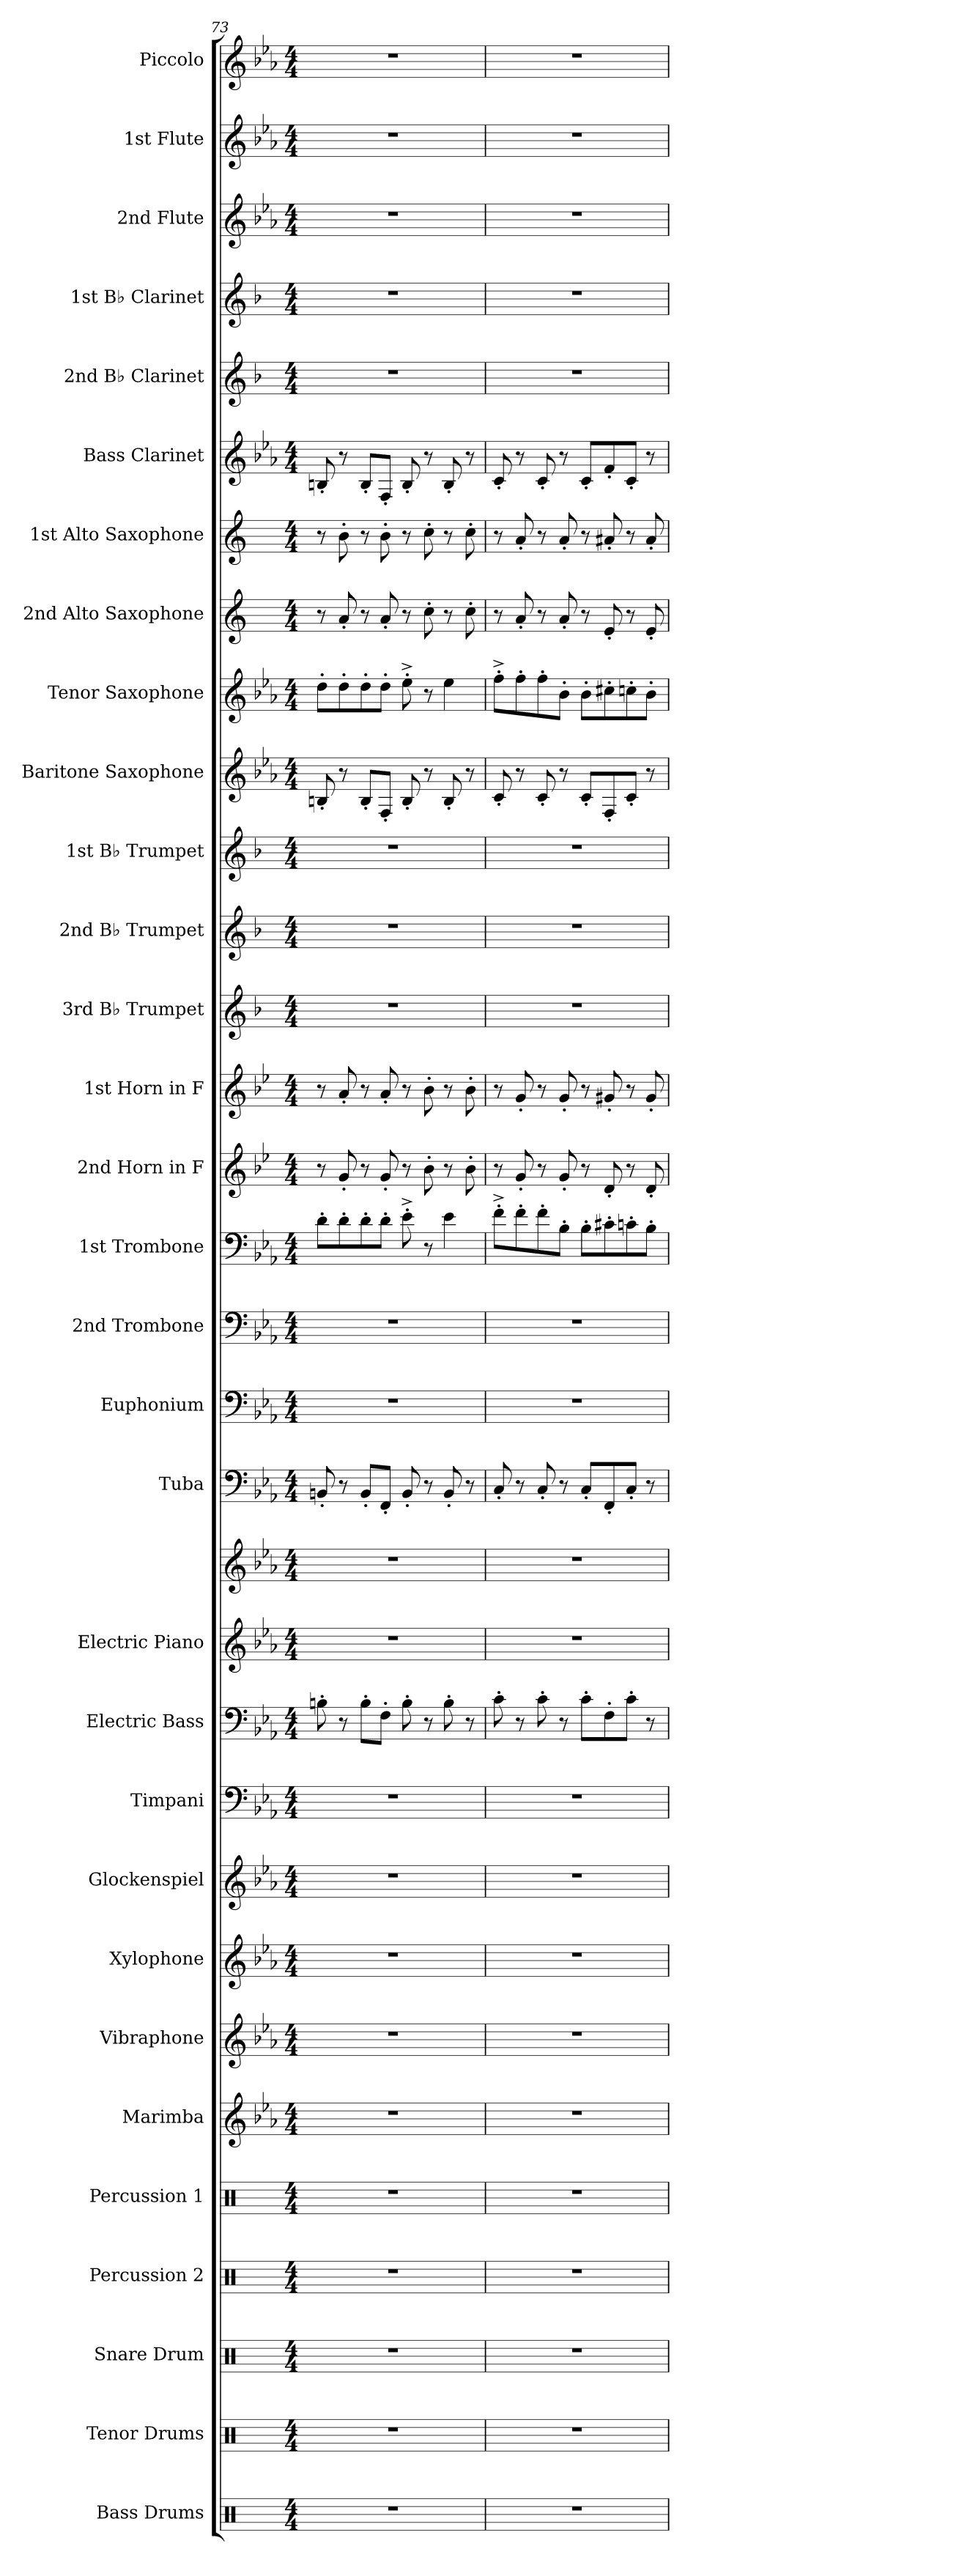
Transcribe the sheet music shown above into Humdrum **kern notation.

**kern	**kern	**kern	**kern	**kern	**kern	**kern	**kern	**kern	**kern	**kern	**kern	**kern	**kern	**kern	**kern	**kern	**kern	**kern	**kern	**kern	**kern	**kern	**kern	**kern	**kern	**kern	**kern	**kern	**kern	**kern	**kern
*part31	*part30	*part29	*part28	*part27	*part26	*part25	*part24	*part23	*part22	*part21	*part20	*part20	*part19	*part18	*part17	*part16	*part15	*part14	*part13	*part12	*part11	*part10	*part9	*part8	*part7	*part6	*part5	*part4	*part3	*part2	*part1
*staff32	*staff31	*staff30	*staff29	*staff28	*staff27	*staff26	*staff25	*staff24	*staff23	*staff22	*staff21	*staff20	*staff19	*staff18	*staff17	*staff16	*staff15	*staff14	*staff13	*staff12	*staff11	*staff10	*staff9	*staff8	*staff7	*staff6	*staff5	*staff4	*staff3	*staff2	*staff1
*I"Bass Drums	*I"Tenor Drums	*I"Snare Drum	*I"Percussion 2	*I"Percussion 1	*I"Marimba	*I"Vibraphone	*I"Xylophone	*I"Glockenspiel	*I"Timpani	*I"Electric Bass	*I"Electric Piano	*	*I"Tuba	*I"Euphonium	*I"2nd Trombone	*I"1st Trombone	*I"2nd Horn in F	*I"1st Horn in F	*I"3rd B♭ Trumpet	*I"2nd B♭ Trumpet	*I"1st B♭ Trumpet	*I"Baritone Saxophone	*I"Tenor Saxophone	*I"2nd Alto Saxophone	*I"1st Alto Saxophone	*I"Bass Clarinet	*I"2nd B♭ Clarinet	*I"1st B♭ Clarinet	*I"2nd Flute	*I"1st Flute	*I"Piccolo
*I'B.D.	*I'T.D.	*I'S.D.	*I'Perc.	*I'Perc.	*I'Mrm.	*I'Vib.	*I'Xyl.	*I'Glock.	*I'Timp.	*I'El. B.	*I'El. Pno.	*	*I'Tba.	*I'Euph.	*I'Tbn.	*I'Tbn.	*	*	*I'B♭ Tpt.	*I'B♭ Tpt.	*I'B♭ Tpt.	*I'Bar. Sax.	*I'T. Sax.	*I'A. Sax.	*I'A. Sax.	*I'B. Cl.	*I'B♭ Cl.	*I'B♭ Cl.	*I'Fl.	*I'Fl.	*I'Picc.
!!LO:PB:g=z
*clefX	*clefX	*clefX	*clefX	*clefX	*clefG2	*clefG2	*clefG2	*clefG2	*clefF4	*clefF4	*clefG2	*clefG2	*clefF4	*clefF4	*clefF4	*clefF4	*clefG2	*clefG2	*clefG2	*clefG2	*clefG2	*clefG2	*clefG2	*clefG2	*clefG2	*clefG2	*clefG2	*clefG2	*clefG2	*clefG2	*clefG2
*	*	*	*	*	*	*	*ITrd-7c-12	*ITrd-14c-24	*	*ITrd7c12	*	*	*	*	*	*	*ITrd4c7	*ITrd4c7	*ITrd1c2	*ITrd1c2	*ITrd1c2	*ITrd12c21	*ITrd8c14	*ITrd5c9	*ITrd5c9	*ITrd8c14	*ITrd1c2	*ITrd1c2	*	*	*ITrd-7c-12
*k[]	*k[]	*k[]	*k[]	*k[]	*k[b-e-a-]	*k[b-e-a-]	*k[b-e-a-]	*k[b-e-a-]	*k[b-e-a-]	*k[b-e-a-]	*k[b-e-a-]	*k[b-e-a-]	*k[b-e-a-]	*k[b-e-a-]	*k[b-e-a-]	*k[b-e-a-]	*k[b-e-a-]	*k[b-e-a-]	*k[b-e-a-]	*k[b-e-a-]	*k[b-e-a-]	*k[b-e-a-]	*k[b-e-a-]	*k[b-e-a-]	*k[b-e-a-]	*k[b-e-a-]	*k[b-e-a-]	*k[b-e-a-]	*k[b-e-a-]	*k[b-e-a-]	*k[b-e-a-]
*M4/4	*M4/4	*M4/4	*M4/4	*M4/4	*M4/4	*M4/4	*M4/4	*M4/4	*M4/4	*M4/4	*M4/4	*M4/4	*M4/4	*M4/4	*M4/4	*M4/4	*M4/4	*M4/4	*M4/4	*M4/4	*M4/4	*M4/4	*M4/4	*M4/4	*M4/4	*M4/4	*M4/4	*M4/4	*M4/4	*M4/4	*M4/4
=73	=73	=73	=73	=73	=73	=73	=73	=73	=73	=73	=73	=73	=73	=73	=73	=73	=73	=73	=73	=73	=73	=73	=73	=73	=73	=73	=73	=73	=73	=73	=73
1r	1r	1r	1r	1r	1r	1r	1r	1r	1r	8BBn'\	1r	1r	8BBn'/	1r	1r	8d'\L	8r	8r	1r	1r	1r	8BBn'/	8d'\L	8r	8r	8BBn'/	1r	1r	1r	1r	1r
.	.	.	.	.	.	.	.	.	.	8r	.	.	8r	.	.	8d'\	8c'/	8d'/	.	.	.	8r	8d'\	8c'/	8d'\	8r	.	.	.	.	.
.	.	.	.	.	.	.	.	.	.	8BB'\L	.	.	8BB'/L	.	.	8d'\	8r	8r	.	.	.	8BB'/L	8d'\	8r	8r	8BB'/L	.	.	.	.	.
.	.	.	.	.	.	.	.	.	.	8FF'\J	.	.	8FF'/J	.	.	8d'\J	8c'/	8d'/	.	.	.	8FF'/J	8d'\J	8c'/	8d'\	8FF'/J	.	.	.	.	.
.	.	.	.	.	.	.	.	.	.	8BB'\	.	.	8BB'/	.	.	8e-^'\	8r	8r	.	.	.	8BB'/	8e-^'\	8r	8r	8BB'/	.	.	.	.	.
.	.	.	.	.	.	.	.	.	.	8r	.	.	8r	.	.	8r	8e-'\	8e-'\	.	.	.	8r	8r	8e-'\	8e-'\	8r	.	.	.	.	.
.	.	.	.	.	.	.	.	.	.	8BB'\	.	.	8BB'/	.	.	4e-\	8r	8r	.	.	.	8BB'/	4e-\	8r	8r	8BB'/	.	.	.	.	.
.	.	.	.	.	.	.	.	.	.	8r	.	.	8r	.	.	.	8e-'\	8e-'\	.	.	.	8r	.	8e-'\	8e-'\	8r	.	.	.	.	.
=74	=74	=74	=74	=74	=74	=74	=74	=74	=74	=74	=74	=74	=74	=74	=74	=74	=74	=74	=74	=74	=74	=74	=74	=74	=74	=74	=74	=74	=74	=74	=74
1r	1r	1r	1r	1r	1r	1r	1r	1r	1r	8C'\	1r	1r	8C'/	1r	1r	8f^'\L	8r	8r	1r	1r	1r	8C'/	8f^'\L	8r	8r	8C'/	1r	1r	1r	1r	1r
.	.	.	.	.	.	.	.	.	.	8r	.	.	8r	.	.	8f'\	8c'/	8c'/	.	.	.	8r	8f'\	8c'/	8c'/	8r	.	.	.	.	.
.	.	.	.	.	.	.	.	.	.	8C'\	.	.	8C'/	.	.	8f'\	8r	8r	.	.	.	8C'/	8f'\	8r	8r	8C'/	.	.	.	.	.
.	.	.	.	.	.	.	.	.	.	8r	.	.	8r	.	.	8B-'\J	8c'/	8c'/	.	.	.	8r	8B-'\J	8c'/	8c'/	8r	.	.	.	.	.
.	.	.	.	.	.	.	.	.	.	8C'\L	.	.	8C'/L	.	.	8B-'\L	8r	8r	.	.	.	8C'/L	8B-'\L	8r	8r	8C'/L	.	.	.	.	.
.	.	.	.	.	.	.	.	.	.	8FF'\	.	.	8FF'/	.	.	8c#X'\	8G'/	8c#X'/	.	.	.	8FF'/	8c#X'\	8G'/	8c#X'/	8F'/	.	.	.	.	.
.	.	.	.	.	.	.	.	.	.	8C'\J	.	.	8C'/J	.	.	8cn'\	8r	8r	.	.	.	8C'/J	8cn'\	8r	8r	8C'/J	.	.	.	.	.
.	.	.	.	.	.	.	.	.	.	8r	.	.	8r	.	.	8B-'\J	8G'/	8c#'/	.	.	.	8r	8B-'\J	8G'/	8c#'/	8r	.	.	.	.	.
=	=	=	=	=	=	=	=	=	=	=	=	=	=	=	=	=	=	=	=	=	=	=	=	=	=	=	=	=	=	=	=
*-	*-	*-	*-	*-	*-	*-	*-	*-	*-	*-	*-	*-	*-	*-	*-	*-	*-	*-	*-	*-	*-	*-	*-	*-	*-	*-	*-	*-	*-	*-	*-
